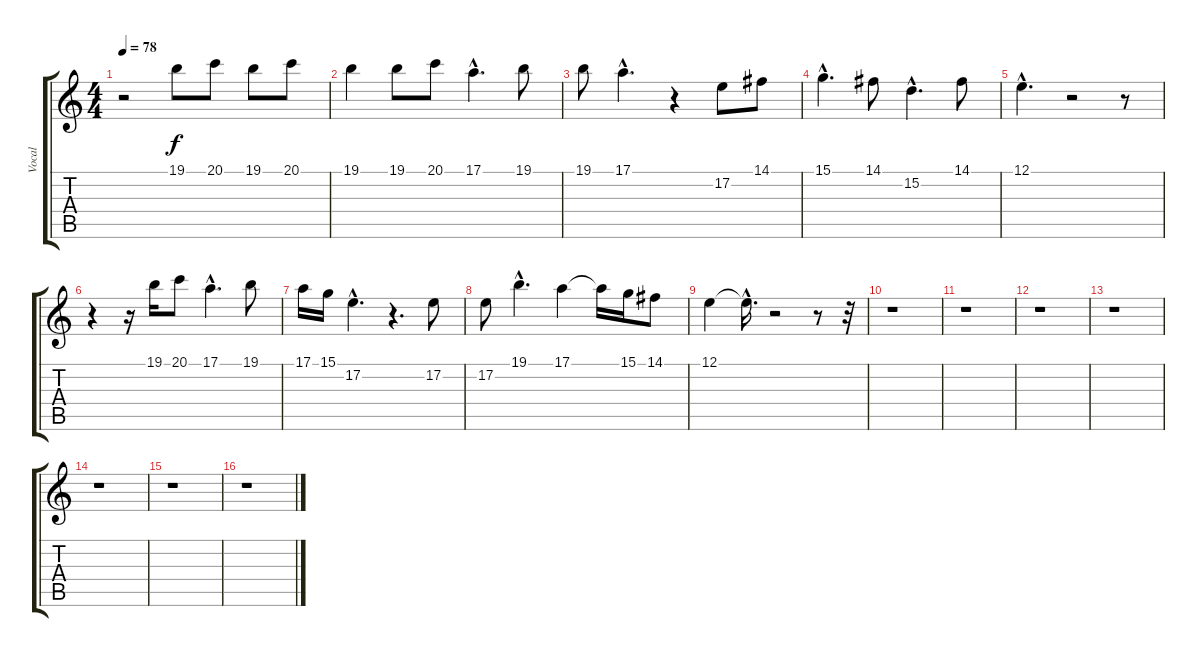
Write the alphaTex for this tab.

\track ("Vocal" "Vocal") {instrument lead6voice}
\staff {score tabs}
\tuning (E4 B3 G3 D3 A2 E2) {hide}
\ts (4 4)
\tempo 78
\clef g2
\ks c
r.2{dy f} 19.1.8 20.1.8 19.1.8 20.1.8 |
19.1.4 19.1.8 20.1.8 17.1{hac}.4{d} 19.1.8 |
19.1.8 17.1{hac}.4{d} r.4 17.2.8 14.1.8 |
15.1{hac}.4{d} 14.1.8 15.2{hac}.4{d} 14.1.8 |
12.1{hac}.4{d} r.2 r.8 |
r.4 r.16 19.1.16 20.1.8 17.1{hac}.4{d} 19.1.8 |
17.1.16 15.1.16 17.2{hac}.4{d} r.4{d} 17.2.8 |
17.2.8 19.1{hac}.4{d} 17.1.4 17.1{t}.16 15.1.16 14.1.8 |
12.1.4 12.1{hac t}.16{d} r.2 r.8 r.32 |
r.1 |
r.1 |
r.1 |
r.1 |
r.1 |
r.1 |
r.1
